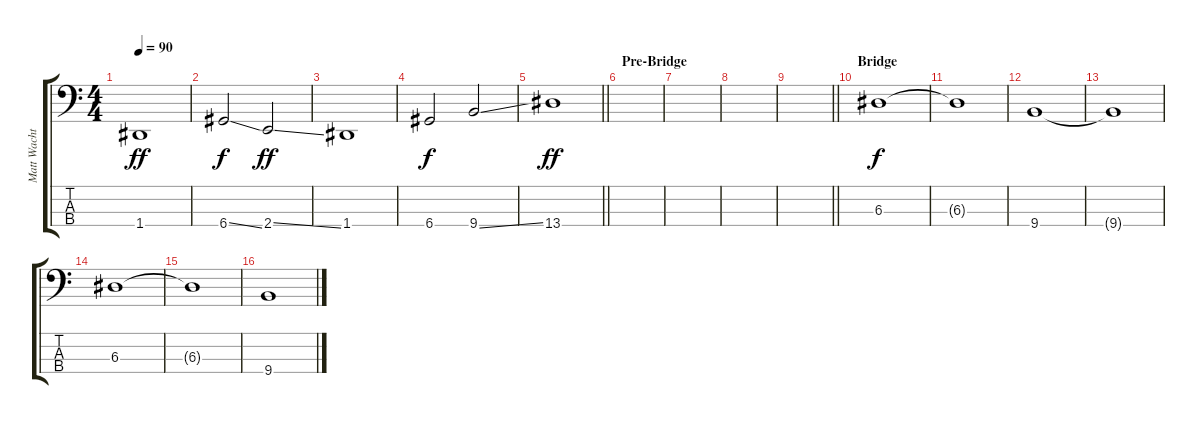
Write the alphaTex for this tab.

\track ("Matt Wachter - Bass" "Matt Wacht") {instrument electricbassfinger}
\staff {score tabs}
\tuning (G2 D2 A1 D1) {hide}
\ts (4 4)
\tempo 90
\clef f4
\ks c
1.4.1{dy ff} |
6.4{ss}.2{dy f} 2.4{ss}.2{dy ff} |
1.4.1 |
6.4.2{dy f} 9.4{ss}.2 |
\barLineRight lightlight
13.4.1{dy ff} |
\section ("" "Pre-Bridge")
|
|
|
\barLineRight lightlight
|
\section ("" "Bridge")
6.3.1{dy f} |
6.3{t}.1 |
9.4.1 |
9.4{t}.1 |
6.3.1 |
6.3{t}.1 |
9.4.1
